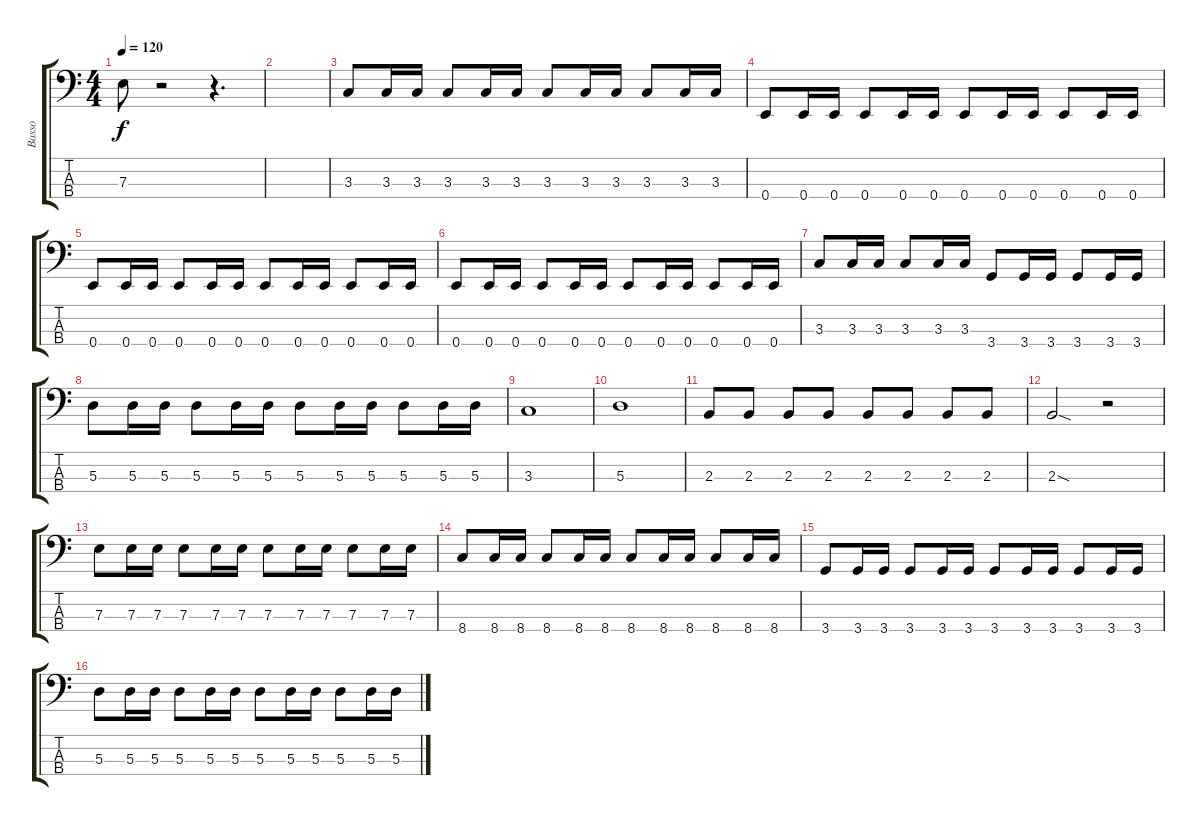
\track ("Basso" "Basso") {instrument electricbassfinger}
\staff {score tabs}
\tuning (G2 D2 A1 E1) {hide}
\ts (4 4)
\tempo 120
\clef f4
\ks c
7.3.8{dy f} r.2 r.4{d} |
|
3.3.8 3.3.16 3.3.16 3.3.8 3.3.16 3.3.16 3.3.8 3.3.16 3.3.16 3.3.8 3.3.16 3.3.16 |
0.4.8 0.4.16 0.4.16 0.4.8 0.4.16 0.4.16 0.4.8 0.4.16 0.4.16 0.4.8 0.4.16 0.4.16 |
0.4.8 0.4.16 0.4.16 0.4.8 0.4.16 0.4.16 0.4.8 0.4.16 0.4.16 0.4.8 0.4.16 0.4.16 |
0.4.8 0.4.16 0.4.16 0.4.8 0.4.16 0.4.16 0.4.8 0.4.16 0.4.16 0.4.8 0.4.16 0.4.16 |
3.3.8 3.3.16 3.3.16 3.3.8 3.3.16 3.3.16 3.4.8 3.4.16 3.4.16 3.4.8 3.4.16 3.4.16 |
5.3.8 5.3.16 5.3.16 5.3.8 5.3.16 5.3.16 5.3.8 5.3.16 5.3.16 5.3.8 5.3.16 5.3.16 |
3.3.1 |
5.3.1 |
2.3.8 2.3.8 2.3.8 2.3.8 2.3.8 2.3.8 2.3.8 2.3.8 |
2.3{sod}.2 r.2 |
7.3.8 7.3.16 7.3.16 7.3.8 7.3.16 7.3.16 7.3.8 7.3.16 7.3.16 7.3.8 7.3.16 7.3.16 |
8.4.8 8.4.16 8.4.16 8.4.8 8.4.16 8.4.16 8.4.8 8.4.16 8.4.16 8.4.8 8.4.16 8.4.16 |
3.4.8 3.4.16 3.4.16 3.4.8 3.4.16 3.4.16 3.4.8 3.4.16 3.4.16 3.4.8 3.4.16 3.4.16 |
5.3.8 5.3.16 5.3.16 5.3.8 5.3.16 5.3.16 5.3.8 5.3.16 5.3.16 5.3.8 5.3.16 5.3.16
